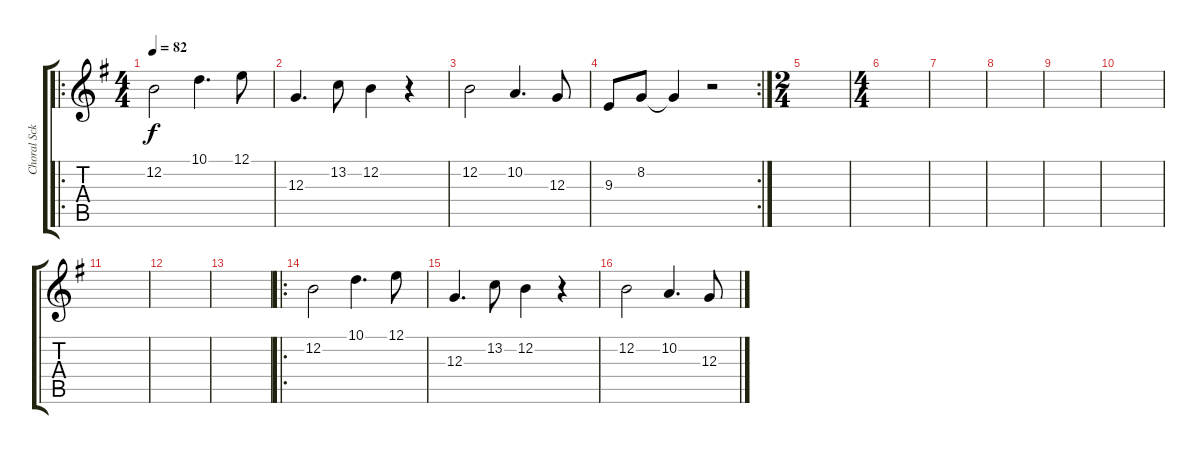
\track ("Choral Sckana" "Choral Sck") {instrument choiraahs}
\staff {score tabs}
\tuning (E4 B3 G3 D3 A2 E2) {hide}
\ro
\ts (4 4)
\tempo 82
\clef g2
\ks g
12.2.2{dy f} 10.1.4{d} 12.1.8 |
12.3.4{d} 13.2.8 12.2.4 r.4 |
12.2.2 10.2.4{d} 12.3.8 |
\rc 2
9.3.8 8.2.8 8.2{t}.4 r.2 |
\ts (2 4)
|
\ts (4 4)
|
|
|
|
|
|
|
|
\ro
12.2.2 10.1.4{d} 12.1.8 |
12.3.4{d} 13.2.8 12.2.4 r.4 |
12.2.2 10.2.4{d} 12.3.8
